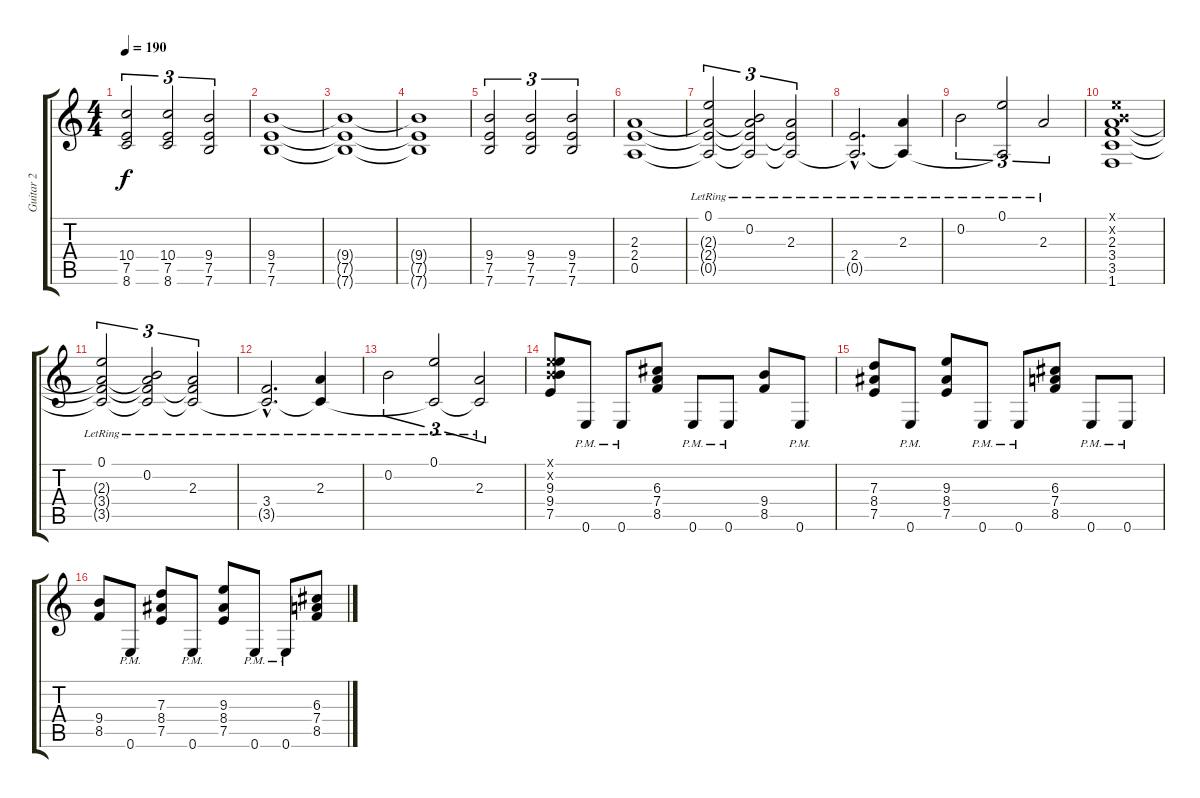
\track ("Guitar 2" "Guitar 2") {instrument distortionguitar}
\staff {score tabs}
\tuning (E4 B3 G3 D3 A2 E2) {hide}
\ts (4 4)
\tempo 190
\clef g2
\ks c
(10.4 7.5 8.6).2{tu (3 2) dy f} (10.4 7.5 8.6).2{tu (3 2)} (9.4 7.5 7.6).2{tu (3 2)} |
(9.4 7.5 7.6).1 |
(9.4{t} 7.5{t} 7.6{t}).1 |
(9.4{t} 7.5{t} 7.6{t}).1 |
(9.4 7.5 7.6).2{tu (3 2)} (9.4 7.5 7.6).2{tu (3 2)} (9.4 7.5 7.6).2{tu (3 2)} |
(2.3 2.4 0.5).1 |
(0.1{lr} 2.3{t} 2.4{t} 0.5{t}).2{tu (3 2)} (0.2{lr} 2.3{t} 2.4{t} 0.5{t}).2{tu (3 2)} (2.3{lr} 2.4{t} 0.5{t}).2{tu (3 2)} |
(2.4{hac lr} 0.5{hac t}).2{d} (2.3{lr} 0.5{t}).4 |
0.2{lr}.2{tu (3 2)} (0.1{lr} 0.5{t}).2{tu (3 2)} 2.3{lr}.2{tu (3 2)} |
(0.1{x} 0.2{x} 2.3 3.4 3.5 1.6).1 |
(0.1{lr} 2.3{t} 3.4{t} 3.5{t}).2{tu (3 2)} (0.2{lr} 2.3{t} 3.4{t} 3.5{t}).2{tu (3 2)} (2.3{lr} 3.4{t} 3.5{t}).2{tu (3 2)} |
(3.4{hac lr} 3.5{hac t}).2{d} (2.3{lr} 3.5{t}).4 |
0.2{lr}.2{tu (3 2)} (0.1{lr} 3.5{t}).2{tu (3 2)} (2.3{lr} 3.5{t}).2{tu (3 2)} |
(0.1{x} 0.2{x} 9.3 9.4 7.5).8 0.6{pm}.8 0.6{pm}.8 (6.3 7.4 8.5).8 0.6{pm}.8 0.6{pm}.8 (9.4 8.5).8 0.6{pm}.8 |
(7.3 8.4 7.5).8 0.6{pm}.8 (9.3 8.4 7.5).8 0.6{pm}.8 0.6{pm}.8 (6.3 7.4 8.5).8 0.6{pm}.8 0.6{pm}.8 |
(9.4 8.5).8 0.6{pm}.8 (7.3 8.4 7.5).8 0.6{pm}.8 (9.3 8.4 7.5).8 0.6{pm}.8 0.6{pm}.8 (6.3 7.4 8.5).8
